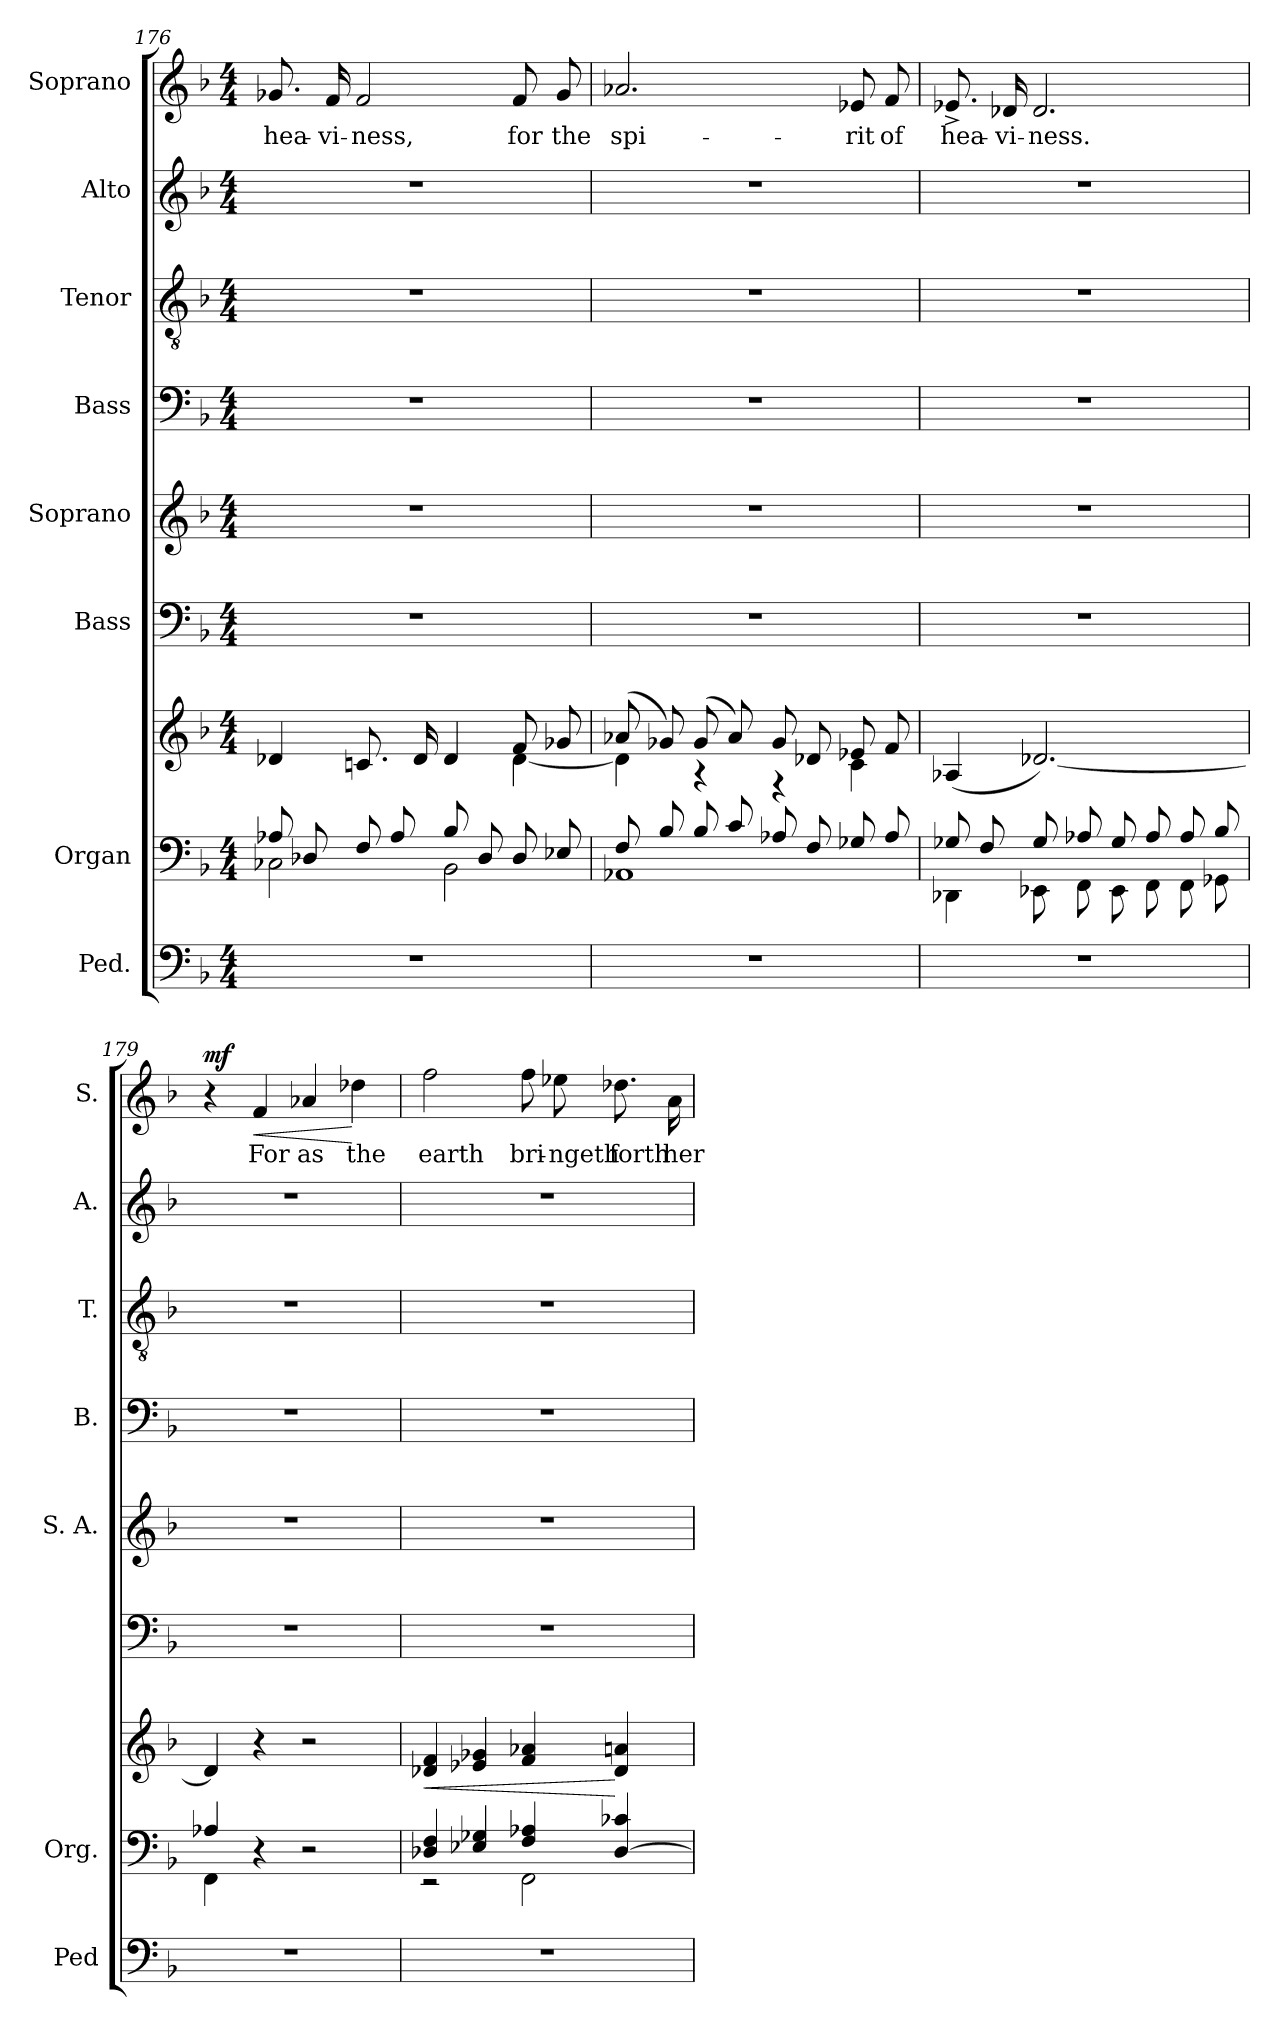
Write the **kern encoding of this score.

**kern	**kern	**kern	**dynam	**kern	**kern	**kern	**kern	**kern	**kern	**text	**dynam
*part8	*part7	*part7	*part7	*part6	*part5	*part4	*part3	*part2	*part1	*part1	*part1
*staff9	*staff8	*staff7	*staff7/8	*staff6	*staff5	*staff4	*staff3	*staff2	*staff1	*staff1	*staff1
*I"Ped.	*I"Organ	*	*	*I"Bass	*I"Soprano	*I"Bass	*I"Tenor	*I"Alto	*I"Soprano	*	*
*I'Ped	*I'Org.	*	*	*	*I'S. A.	*I'B.	*I'T.	*I'A.	*I'S.	*	*
*clefF4	*clefF4	*clefG2	*	*clefF4	*clefG2	*clefF4	*clefGv2	*clefG2	*clefG2	*	*
*	*	*	*	*	*	*	*ITrd7c12	*	*	*	*
*k[b-]	*k[b-]	*k[b-]	*	*k[b-]	*k[b-]	*k[b-]	*k[b-]	*k[b-]	*k[b-]	*	*
*F:	*F:	*F:	*	*F:	*F:	*F:	*F:	*F:	*F:	*	*
*M4/4	*M4/4	*M4/4	*	*M4/4	*M4/4	*M4/4	*M4/4	*M4/4	*M4/4	*	*
=176	=176	=176	=176	=176	=176	=176	=176	=176	=176	=176	=176
*	*^	*^	*	*	*	*	*	*	*	*	*
!	!	!	!	!	!	!	!	!	!	!	!	!LO:LY:b:color=#000000	!
1r	8A-Xi/	2C-Xi\	4d-Xi/	2.ryy	.	1r	1r	1r	1r	1r	8.g-Xi/	hea-	.
.	8D-Xi/	.	.	.	.	.	.	.	.	.	.	.	.
!	!	!	!	!	!	!	!	!	!	!	!	!LO:LY:b:color=#000000	!
.	.	.	.	.	.	.	.	.	.	.	16fi/	-vi-	.
!	!	!	!	!	!	!	!	!	!	!	!	!LO:LY:b:color=#000000	!
.	8Fi/	.	8.cni/	.	.	.	.	.	.	.	2fi/	-ness,	.
.	8A-i/	.	.	.	.	.	.	.	.	.	.	.	.
.	.	.	16d-i/	.	.	.	.	.	.	.	.	.	.
.	8B-i/	2BB-i\	4d-i/	.	.	.	.	.	.	.	.	.	.
.	8D-i/	.	.	.	.	.	.	.	.	.	.	.	.
!	!	!	!	!	!	!	!	!	!	!	!	!LO:LY:b:color=#000000	!
.	8D-i/	.	8fi/	[4d-i\	.	.	.	.	.	.	8fi/	for	.
!	!	!	!	!	!	!	!	!	!	!	!	!LO:LY:b:color=#000000	!
.	8E-Xi/	.	8g-Xi/	.	.	.	.	.	.	.	8g-i/	the	.
=177	=177	=177	=177	=177	=177	=177	=177	=177	=177	=177	=177	=177	=177
!	!	!	!	!	!	!	!	!	!	!	!	!LO:LY:b:color=#000000	!
1r	8Fi/	1AA-Xi	(8a-Xi/	4d-i\]	.	1r	1r	1r	1r	1r	2.a-Xi/	spi-	.
.	8B-i/	.	8g-Xi/)	.	.	.	.	.	.	.	.	.	.
.	8B-i/	.	(8g-i/	4r	.	.	.	.	.	.	.	.	.
.	8ci/	.	8a-i/)	.	.	.	.	.	.	.	.	.	.
.	8A-Xi/	.	8g-i/	4r	.	.	.	.	.	.	.	.	.
.	8Fi/	.	8d-Xi/	.	.	.	.	.	.	.	.	.	.
!	!	!	!	!	!	!	!	!	!	!	!	!LO:LY:b:color=#000000	!
.	8G-Xi/	.	8e-Xi/	4ci\	.	.	.	.	.	.	8e-Xi/	-rit	.
!	!	!	!	!	!	!	!	!	!	!	!	!LO:LY:b:color=#000000	!
.	8A-i/	.	8fi/	.	.	.	.	.	.	.	8fi/	of	.
*	*	*	*v	*v	*	*	*	*	*	*	*	*	*
!!LO:LB:g=z
=178	=178	=178	=178	=178	=178	=178	=178	=178	=178	=178	=178	=178
!	!	!	!	!	!	!	!	!	!	!	!LO:LY:b:color=#000000	!
1r	8G-Xi/	4DD-Xi\	(4A-Xi/	.	1r	1r	1r	1r	1r	8.e-X^i/	hea-	.
.	8Fi/	.	.	.	.	.	.	.	.	.	.	.
!	!	!	!	!	!	!	!	!	!	!	!LO:LY:b:color=#000000	!
.	.	.	.	.	.	.	.	.	.	16d-Xi/	-vi-	.
!	!	!	!	!	!	!	!	!	!	!	!LO:LY:b:color=#000000	!
.	8G-i/	8EE-Xi\	[2.d-Xi/)	.	.	.	.	.	.	2.d-i/	-ness.	.
.	8A-Xi/	8FFi\	.	.	.	.	.	.	.	.	.	.
.	8G-i/	8EE-i\	.	.	.	.	.	.	.	.	.	.
.	8A-i/	8FFi\	.	.	.	.	.	.	.	.	.	.
.	8A-i/	8FFi\	.	.	.	.	.	.	.	.	.	.
.	8B-i/	8GG-Xi\	.	.	.	.	.	.	.	.	.	.
=179	=179	=179	=179	=179	=179	=179	=179	=179	=179	=179	=179	=179
1r	4A-Xi/	4FFi\	4d-i/]	.	1r	1r	1r	1r	1r	4r	.	mf
!	!	!	!	!	!	!	!	!	!	!	!LO:LY:b:color=#000000	!LO:HP:b
.	4r	2.ryy	4r	.	.	.	.	.	.	4fi/	For	<
!	!	!	!	!	!	!	!	!	!	!	!LO:LY:b:color=#000000	!
.	2r	.	2r	.	.	.	.	.	.	4a-Xi/	as	.
!	!	!	!	!	!	!	!	!	!	!	!LO:LY:b:color=#000000	!
.	.	.	.	.	.	.	.	.	.	4dd-Xi\	the	[
=180	=180	=180	=180	=180	=180	=180	=180	=180	=180	=180	=180	=180
!	!	!	!	!LO:HP:b	!	!	!	!	!	!	!	!
!	!	!	!	!	!	!	!	!	!	!	!LO:LY:b:color=#000000	!
1r	4D-Xi/ 4Fi	2r	4d-Xi/ 4fi	<	1r	1r	1r	1r	1r	2ffi\	earth	.
.	4E-Xi/ 4G-Xi	.	4e-Xi/ 4g-Xi	.	.	.	.	.	.	.	.	.
!	!	!	!	!	!	!	!	!	!	!	!LO:LY:b:color=#000000	!
.	4Fi/ 4A-Xi	2FFi\	4fi/ 4a-Xi	.	.	.	.	.	.	8ffi\	bri-	.
!	!	!	!	!	!	!	!	!	!	!	!LO:LY:b:color=#000000	!
.	.	.	.	.	.	.	.	.	.	8ee-Xi\	-ngeth	.
!	!	!	!	!	!	!	!	!	!	!	!LO:LY:b:color=#000000	!
.	[4D-i/ 4c-Xi	.	4d-i/ 4ani	[	.	.	.	.	.	8.dd-Xi\	forth	.
!	!	!	!	!	!	!	!	!	!	!	!LO:LY:b:color=#000000	!
.	.	.	.	.	.	.	.	.	.	16ai\	her	.
*	*v	*v	*	*	*	*	*	*	*	*	*	*
=	=	=	=	=	=	=	=	=	=	=	=
*-	*-	*-	*-	*-	*-	*-	*-	*-	*-	*-	*-
